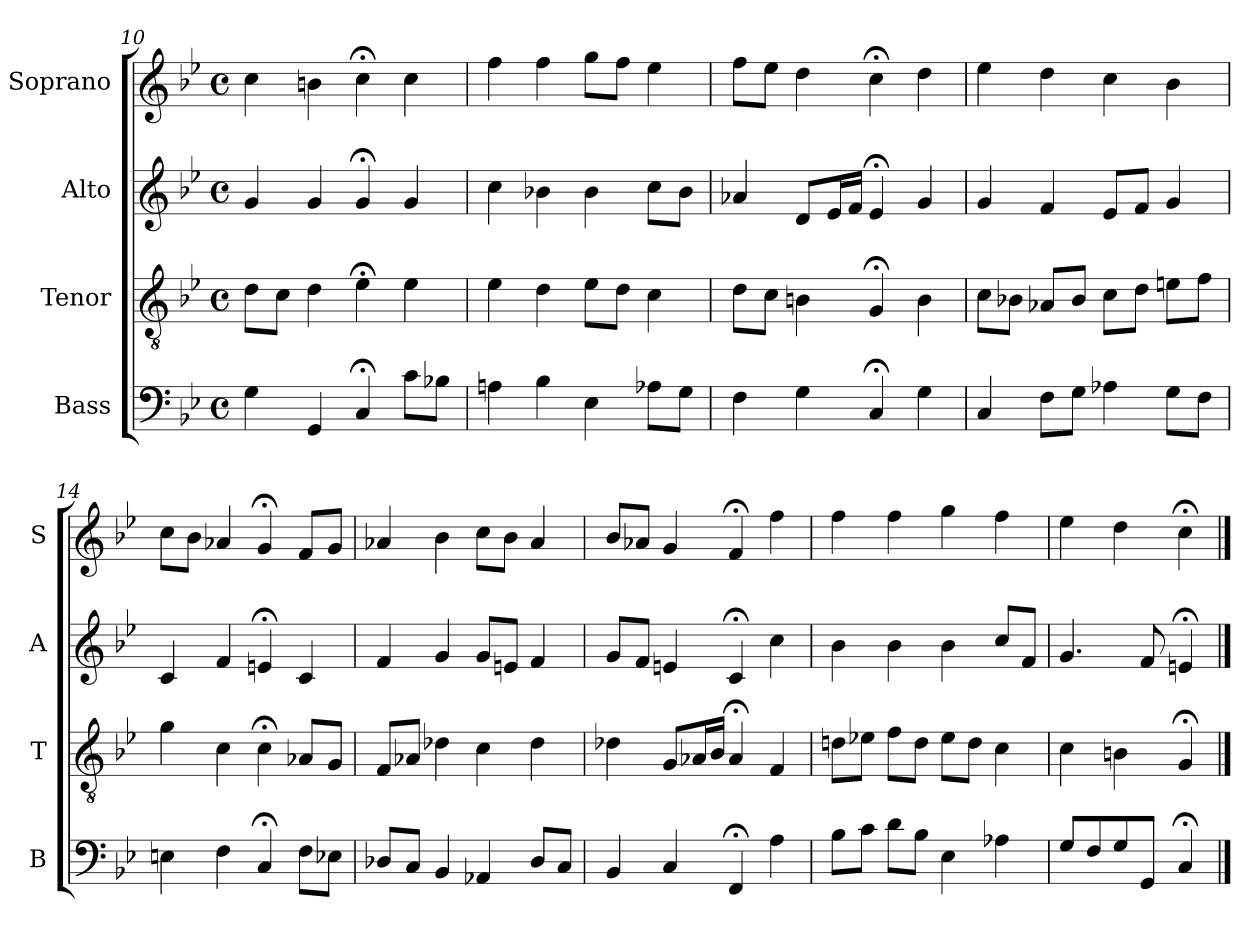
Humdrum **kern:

**kern	**kern	**kern	**kern
*part4	*part3	*part2	*part1
*staff4	*staff3	*staff2	*staff1
*I"Bass	*I"Tenor	*I"Alto	*I"Soprano
*I'B	*I'T	*I'A	*I'S
*clefF4	*clefGv2	*clefG2	*clefG2
*k[b-e-]	*k[b-e-]	*k[b-e-]	*k[b-e-]
*C:dor	*C:dor	*C:dor	*C:dor
*M4/4	*M4/4	*M4/4	*M4/4
*met(c)	*met(c)	*met(c)	*met(c)
=10	=10	=10	=10
4G	8dL	4g	4cc
.	8cJ	.	.
4GG	4d	4g	4bn
4C;<	4e-;<	4g;<	4cc;<
8cL	4e-	4g	4cc
8B-XJ	.	.	.
=11	=11	=11	=11
4An	4e-	4cc	4ff
4B-	4d	4b-X	4ff
4E-	8e-L	4b-	8ggL
.	8dJ	.	8ffJ
8A-XL	4c	8ccL	4ee-
8GJ	.	8b-J	.
=12	=12	=12	=12
4F	8dL	4a-X	8ffL
.	8cJ	.	8ee-J
4G	4Bn	8dL	4dd
.	.	16e-L	.
.	.	16fJJ	.
4C;<	4G;<	4e-;<	4cc;<
4G	4B	4g	4dd
=13	=13	=13	=13
4C	8cL	4g	4ee-
.	8B-XJ	.	.
8FL	8A-XL	4f	4dd
8GJ	8B-J	.	.
4A-X	8cL	8e-L	4cc
.	8dJ	8fJ	.
8GL	8enL	4g	4b-
8FJ	8fJ	.	.
=14	=14	=14	=14
4En	4g	4c	8ccL
.	.	.	8b-J
4F	4c	4f	4a-X
4C;<	4c;<	4en;<	4g;<
8FL	8A-XL	4c	8fL
8E-XJ	8GJ	.	8gJ
=15	=15	=15	=15
8D-XL	8FL	4f	4a-X
8CJ	8A-XJ	.	.
4BB-	4d-X	4g	4b-
4AA-X	4c	8gL	8ccL
.	.	8enJ	8b-J
8D-L	4d-	4f	4a-
8CJ	.	.	.
=16	=16	=16	=16
4BB-	4d-X	8gL	8b-L
.	.	8fJ	8a-XJ
4C	8GL	4en	4g
.	16A-XL	.	.
.	16B-JJ	.	.
4FF;<	4A-;<	4c;<	4f;<
4A	4F	4cc	4ff
=17	=17	=17	=17
8B-L	8dnL	4b-	4ff
8cJ	8e-XJ	.	.
8dL	8fL	4b-	4ff
8B-J	8dJ	.	.
4E-	8e-L	4b-	4gg
.	8dJ	.	.
4A-X	4c	8ccL	4ff
.	.	8fJ	.
=18	=18	=18	=18
8GL	4c	4.g	4ee-
8F	.	.	.
8G	4Bn	.	4dd
8GGJ	.	8f	.
4C;<	4G;<	4en;<	4cc;<
==	==	==	==
*-	*-	*-	*-
